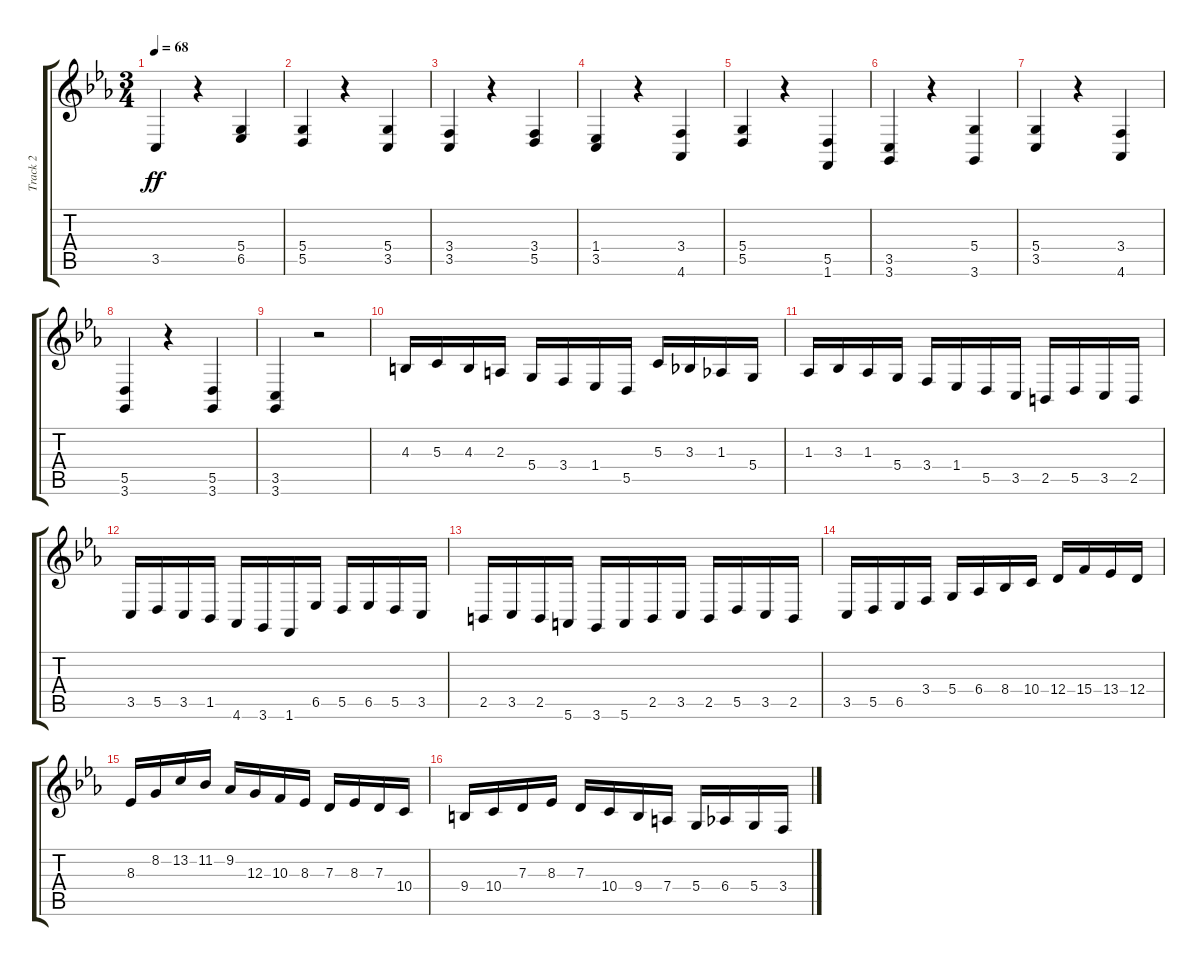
\track ("Track 2" "Track 2") {instrument churchorgan}
\staff {score tabs}
\tuning (E4 B3 G3 D3 A2 E2) {hide}
\ts (3 4)
\tempo 68
\clef g2
\ks cminor
3.5.4{dy ff} r.4 (5.4 6.5).4 |
(5.4 5.5).4 r.4 (5.4 3.5).4 |
(3.4 3.5).4 r.4 (3.4 5.5).4 |
(1.4 3.5).4 r.4 (3.4 4.6).4 |
(5.4 5.5).4 r.4 (5.5 1.6).4 |
(3.5 3.6).4 r.4 (5.4 3.6).4 |
(5.4 3.5).4 r.4 (3.4 4.6).4 |
(5.5 3.6).4 r.4 (5.5 3.6).4 |
(3.5 3.6).4 r.2 |
4.3.16 5.3.16 4.3.16 2.3.16 5.4.16 3.4.16 1.4.16 5.5.16 5.3.16 3.3.16 1.3.16 5.4.16 |
1.3.16 3.3.16 1.3.16 5.4.16 3.4.16 1.4.16 5.5.16 3.5.16 2.5.16 5.5.16 3.5.16 2.5.16 |
3.5.16 5.5.16 3.5.16 1.5.16 4.6.16 3.6.16 1.6.16 6.5.16 5.5.16 6.5.16 5.5.16 3.5.16 |
2.5.16 3.5.16 2.5.16 5.6.16 3.6.16 5.6.16 2.5.16 3.5.16 2.5.16 5.5.16 3.5.16 2.5.16 |
3.5.16 5.5.16 6.5.16 3.4.16 5.4.16 6.4.16 8.4.16 10.4.16 12.4.16 15.4.16 13.4.16 12.4.16 |
8.3.16 8.2.16 13.2.16 11.2.16 9.2.16 12.3.16 10.3.16 8.3.16 7.3.16 8.3.16 7.3.16 10.4.16 |
9.4.16 10.4.16 7.3.16 8.3.16 7.3.16 10.4.16 9.4.16 7.4.16 5.4.16 6.4.16 5.4.16 3.4.16
